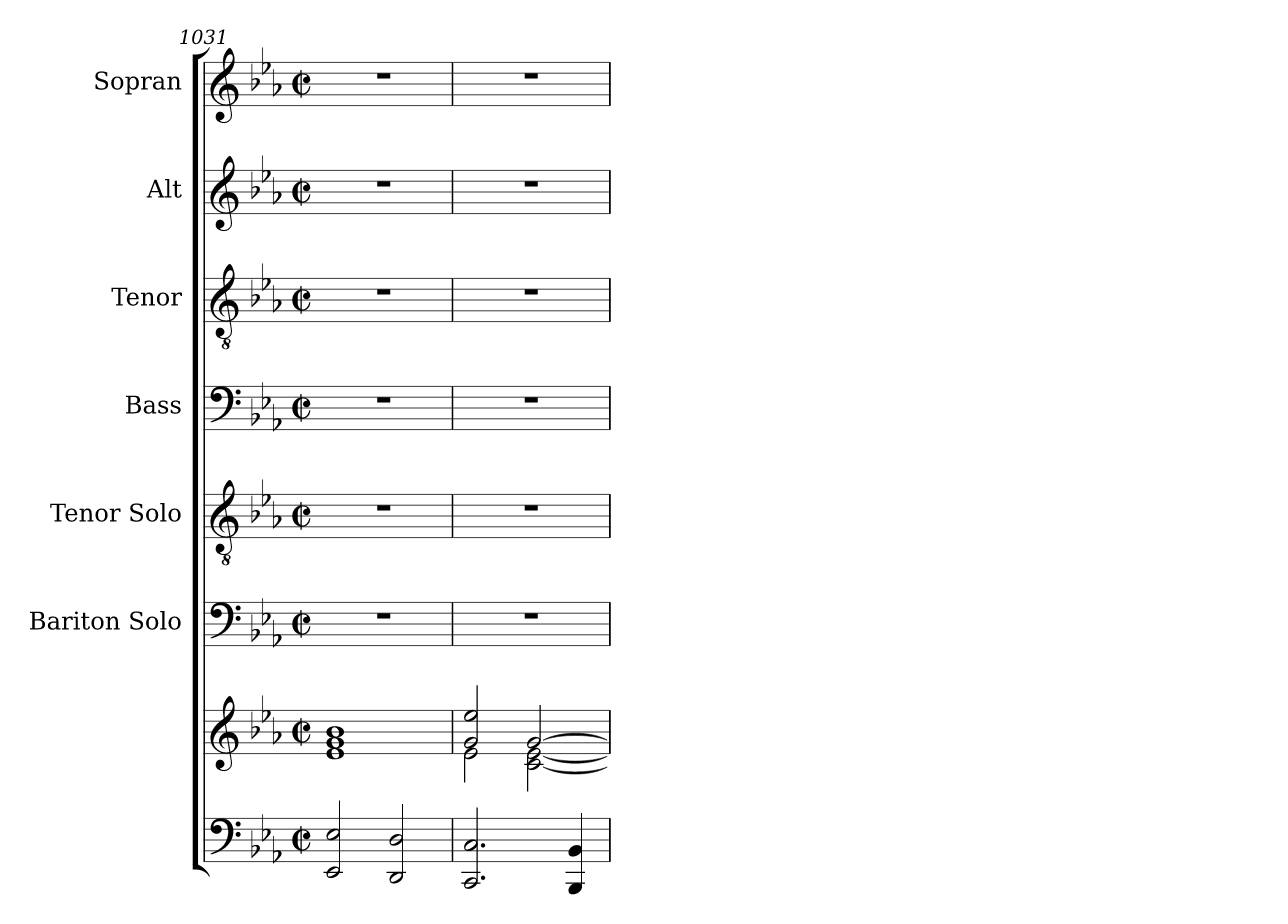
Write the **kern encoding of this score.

**kern	**kern	**kern	**kern	**kern	**kern	**kern	**kern
*part7	*part7	*part6	*part5	*part4	*part3	*part2	*part1
*staff8	*staff7	*staff6	*staff5	*staff4	*staff3	*staff2	*staff1
*	*	*I"Bariton Solo	*I"Tenor Solo	*I"Bass	*I"Tenor	*I"Alt	*I"Sopran
*	*	*	*	*I'B.	*I'T.	*I'A.	*I'S.
*clefF4	*clefG2	*clefF4	*clefGv2	*clefF4	*clefGv2	*clefG2	*clefG2
*k[b-e-a-]	*k[b-e-a-]	*k[b-e-a-]	*k[b-e-a-]	*k[b-e-a-]	*k[b-e-a-]	*k[b-e-a-]	*k[b-e-a-]
*E-:	*E-:	*E-:	*E-:	*E-:	*E-:	*E-:	*E-:
*M2/2	*M2/2	*M2/2	*M2/2	*M2/2	*M2/2	*M2/2	*M2/2
*met(c|)	*met(c|)	*met(c|)	*met(c|)	*met(c|)	*met(c|)	*met(c|)	*met(c|)
=1031	=1031	=1031	=1031	=1031	=1031	=1031	=1031
*	*^	*	*	*	*	*	*
2EE-/ 2E-/	1b-	1e- 1g	1r	1r	1r	1r	1r	1r
2DD/ 2D/	.	.	.	.	.	.	.	.
=1032	=1032	=1032	=1032	=1032	=1032	=1032	=1032	=1032
2.CC/ 2.C/	2g/ 2ee-/	2e-\	1r	1r	1r	1r	1r	1r
.	[>2g/	[<2c\ [<2e-\	.	.	.	.	.	.
4BBB-/ 4BB-/	.	.	.	.	.	.	.	.
*	*v	*v	*	*	*	*	*	*
=	=	=	=	=	=	=	=
*-	*-	*-	*-	*-	*-	*-	*-
